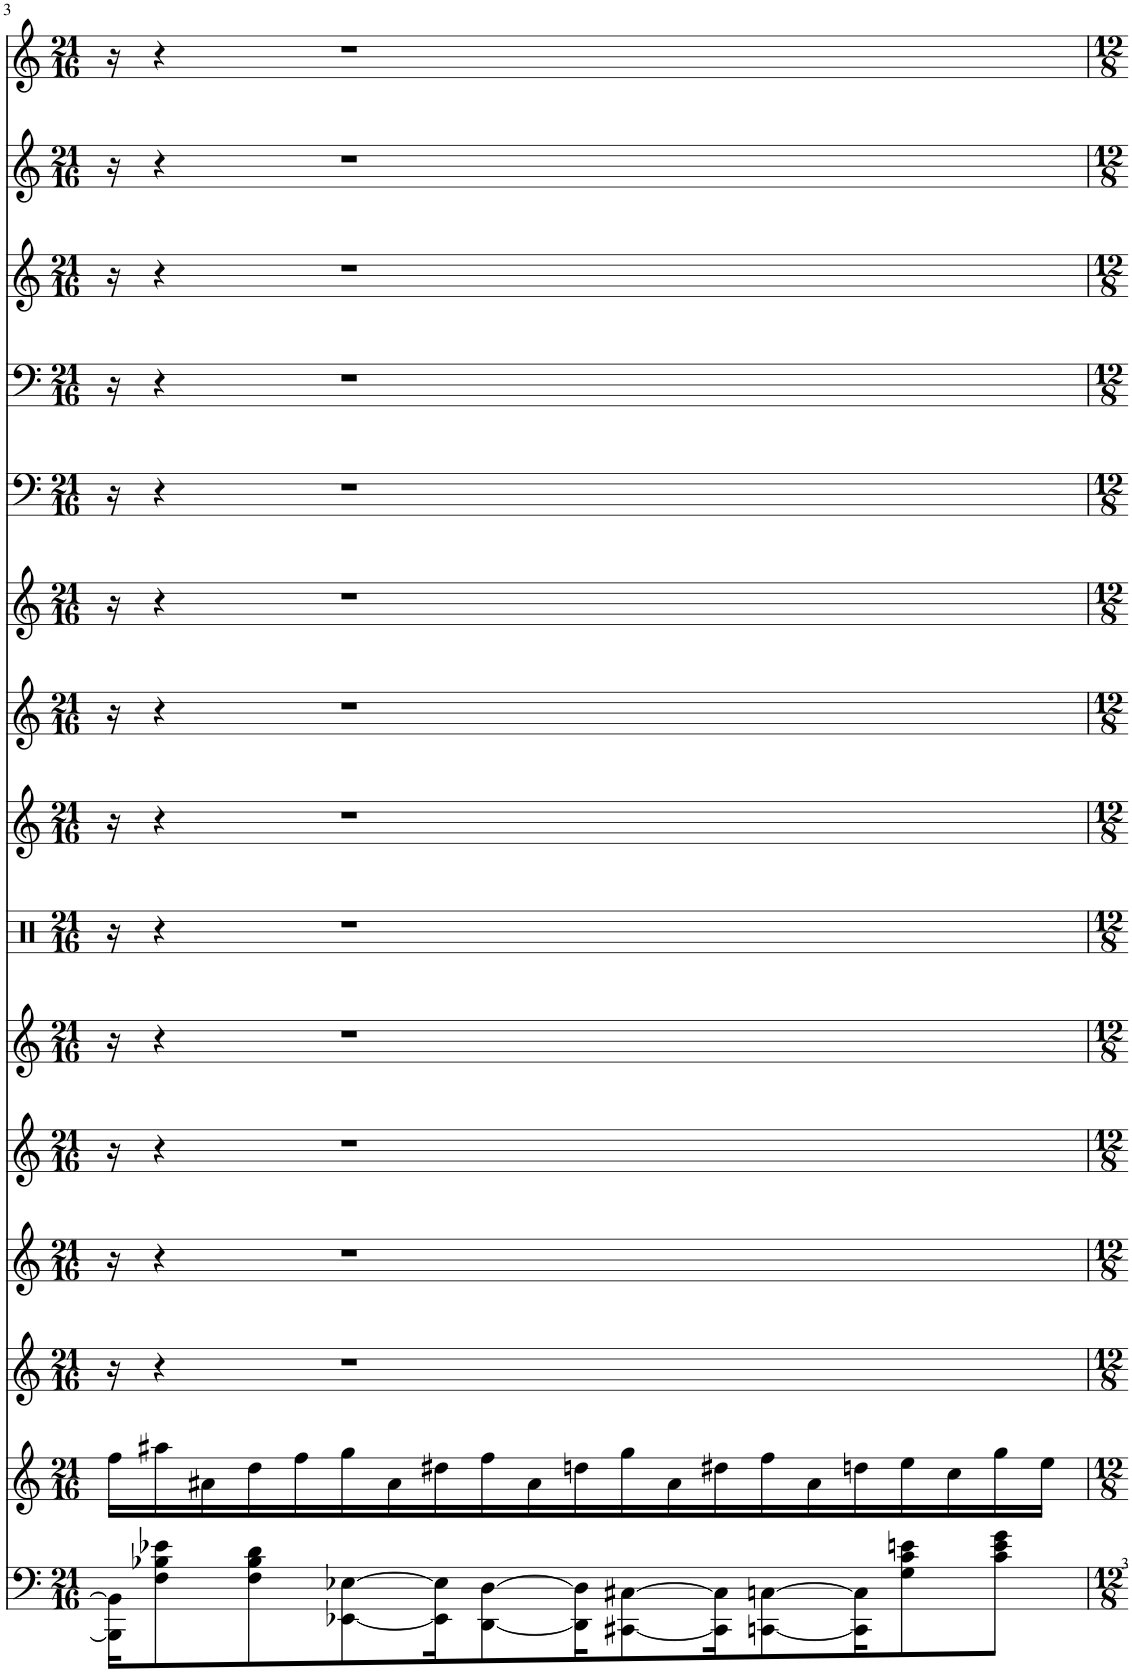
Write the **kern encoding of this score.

**kern	**kern	**kern	**kern	**kern	**kern	**kern	**kern	**kern	**kern	**kern	**kern	**kern	**kern	**kern
*part15	*part14	*part13	*part12	*part11	*part10	*part9	*part8	*part7	*part6	*part5	*part4	*part3	*part2	*part1
*staff15	*staff14	*staff13	*staff12	*staff11	*staff10	*staff9	*staff8	*staff7	*staff6	*staff5	*staff4	*staff3	*staff2	*staff1
*I"Solo LH	*I"Solo RH	*I"Saw Wave	*I"Solo Vox	*I"Piano	*I"Piano	*I"Drums	*I"Saw Wave	*I"Flute	*I"Clean Guitar	*I"Piano	*I"Fretless Bass	*I"Organ 1	*I"Distortion Guit	*I"Vocal
*	*	*	*	*I'Pno	*I'Pno	*	*	*I'Fl	*	*I'Pno	*	*	*	*I'V
!!LO:PB:g=z
*clefF4	*clefG2	*clefG2	*clefG2	*clefG2	*clefG2	*clefX	*clefG2	*clefG2	*clefG2	*clefF4	*clefF4	*clefG2	*clefG2	*clefG2
*k[]	*k[]	*k[]	*k[]	*k[]	*k[]	*k[]	*k[]	*k[]	*k[]	*k[]	*k[]	*k[]	*k[]	*k[]
*M21/16	*M21/16	*M21/16	*M21/16	*M21/16	*M21/16	*M21/16	*M21/16	*M21/16	*M21/16	*M21/16	*M21/16	*M21/16	*M21/16	*M21/16
=3	=3	=3	=3	=3	=3	=3	=3	=3	=3	=3	=3	=3	=3	=3
16BBB-\] 16BB-\]KL	16ff\LL	16r	16r	16r	16r	16r	16r	16r	16r	16r	16r	16r	16r	16r
8F\ 8B-X\ 8e-X\	16aa#X\	4r	4r	4r	4r	4r	4r	4r	4r	4r	4r	4r	4r	4r
.	16a#X\	.	.	.	.	.	.	.	.	.	.	.	.	.
8F\ 8B-\ 8d\	16dd\	.	.	.	.	.	.	.	.	.	.	.	.	.
.	16ff\	.	.	.	.	.	.	.	.	.	.	.	.	.
[8EE-X\ [8E-X\	16gg\	1r	1r	1r	1r	1r	1r	1r	1r	1r	1r	1r	1r	1r
.	16a#\	.	.	.	.	.	.	.	.	.	.	.	.	.
16EE-\] 16E-\]K	16dd#X\	.	.	.	.	.	.	.	.	.	.	.	.	.
[8DD\ [8D\	16ff\	.	.	.	.	.	.	.	.	.	.	.	.	.
.	16a#\	.	.	.	.	.	.	.	.	.	.	.	.	.
16DD\] 16D\]K	16ddn\	.	.	.	.	.	.	.	.	.	.	.	.	.
[8CC#X\ [8C#X\	16gg\	.	.	.	.	.	.	.	.	.	.	.	.	.
.	16a#\	.	.	.	.	.	.	.	.	.	.	.	.	.
16CC#\] 16C#\]K	16dd#X\	.	.	.	.	.	.	.	.	.	.	.	.	.
[8CCn\ [8Cn\	16ff\	.	.	.	.	.	.	.	.	.	.	.	.	.
.	16a#\	.	.	.	.	.	.	.	.	.	.	.	.	.
16CC\] 16C\]K	16ddn\	.	.	.	.	.	.	.	.	.	.	.	.	.
8G\ 8c\ 8en\	16ee\	.	.	.	.	.	.	.	.	.	.	.	.	.
.	16cc\	.	.	.	.	.	.	.	.	.	.	.	.	.
8c\ 8e\ 8g\J	16gg\	.	.	.	.	.	.	.	.	.	.	.	.	.
.	16ee\JJ	.	.	.	.	.	.	.	.	.	.	.	.	.
=	=	=	=	=	=	=	=	=	=	=	=	=	=	=
*-	*-	*-	*-	*-	*-	*-	*-	*-	*-	*-	*-	*-	*-	*-
